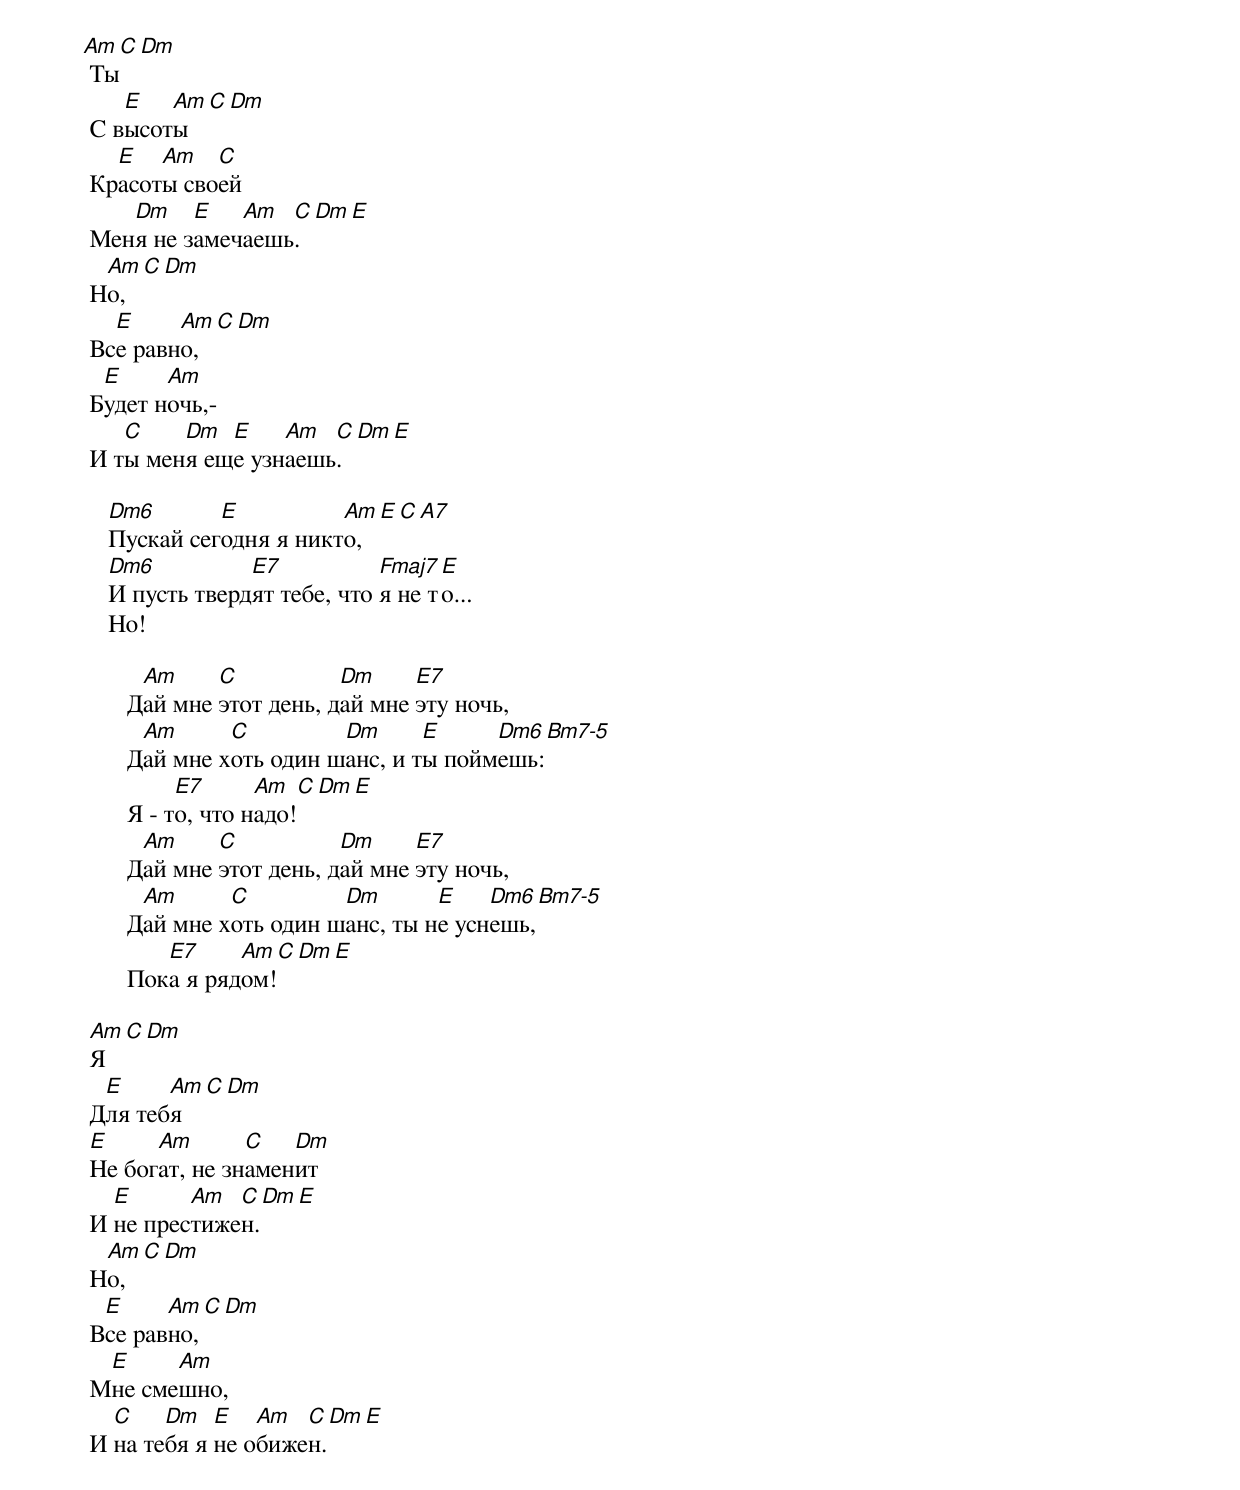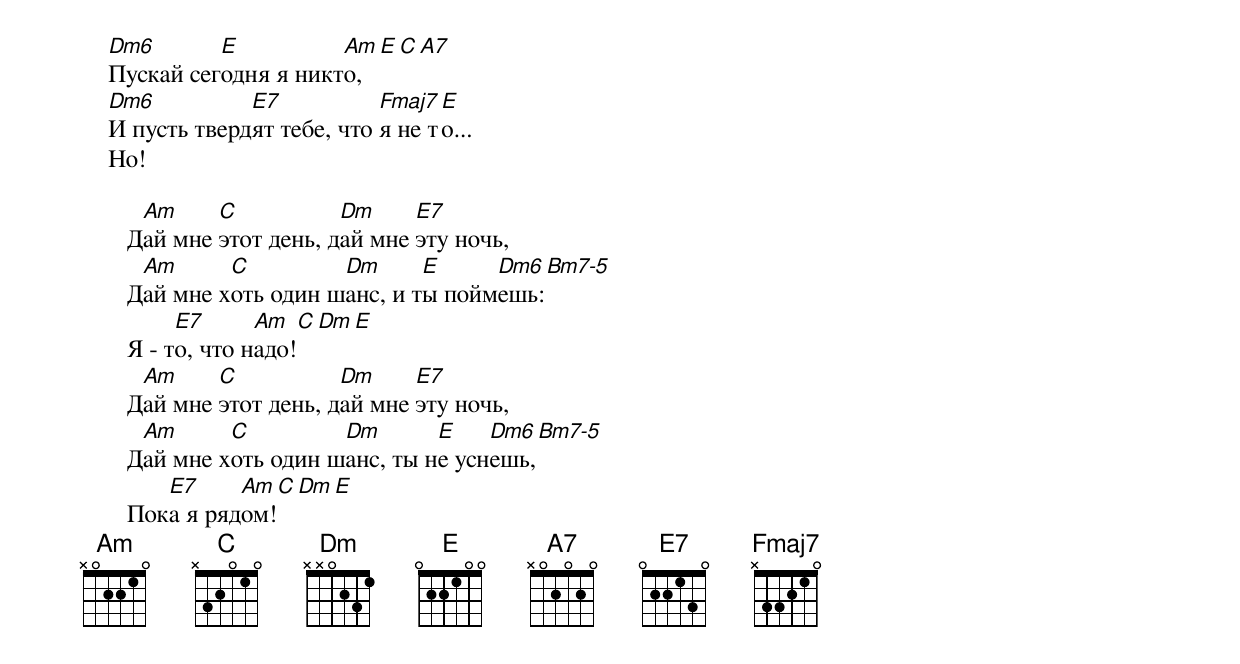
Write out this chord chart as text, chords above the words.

Am C Dm
 Ты
    E   Am C Dm
 С высоты
   E   Am   C
 Красоты своей
    Dm    E   Am  C Dm E
 Меня не замечаешь.
  Am C Dm
 Но,
   E     Am C Dm
 Все равно,
  E     Am
 Будет ночь,-
    C    Dm  E    Am  C Dm E
 И ты меня еще узнаешь.

    Dm6       E          Am E C A7
    Пускай сегодня я никто,
    Dm6          E7           Fmaj7 E
    И пусть твердят тебе, что я не то...
    Но!

        Am     C           Dm     E7
       Дай мне этот день, дай мне эту ночь,
        Am      C         Dm      E     Dm6 Bm7-5
       Дай мне хоть один шанс, и ты поймешь:
            E7      Am  C Dm E
       Я - то, что надо!
        Am     C           Dm     E7
       Дай мне этот день, дай мне эту ночь,
        Am      C         Dm       E    Dm6 Bm7-5
       Дай мне хоть один шанс, ты не уснешь,
          E7     Am  C Dm E
       Пока я рядом!

 Am C Dm
 Я
  E     Am C Dm
 Для тебя
 E     Am       C   Dm
 Не богат, не знаменит
   E      Am  C Dm E
 И не престижен.
  Am C Dm
 Но,
  E     Am C Dm
 Все равно,
  E     Am
 Мне смешно,
   C    Dm   E   Am  C Dm E
 И на тебя я не обижен.

    Dm6       E          Am E C A7
    Пускай сегодня я никто,
    Dm6          E7           Fmaj7 E
    И пусть твердят тебе, что я не то...
    Но!

        Am     C           Dm     E7
       Дай мне этот день, дай мне эту ночь,
        Am      C         Dm      E     Dm6 Bm7-5
       Дай мне хоть один шанс, и ты поймешь:
            E7      Am  C Dm E
       Я - то, что надо!
        Am     C           Dm     E7
       Дай мне этот день, дай мне эту ночь,
        Am      C         Dm       E    Dm6 Bm7-5
       Дай мне хоть один шанс, ты не уснешь,
          E7     Am  C Dm E
       Пока я рядом!
